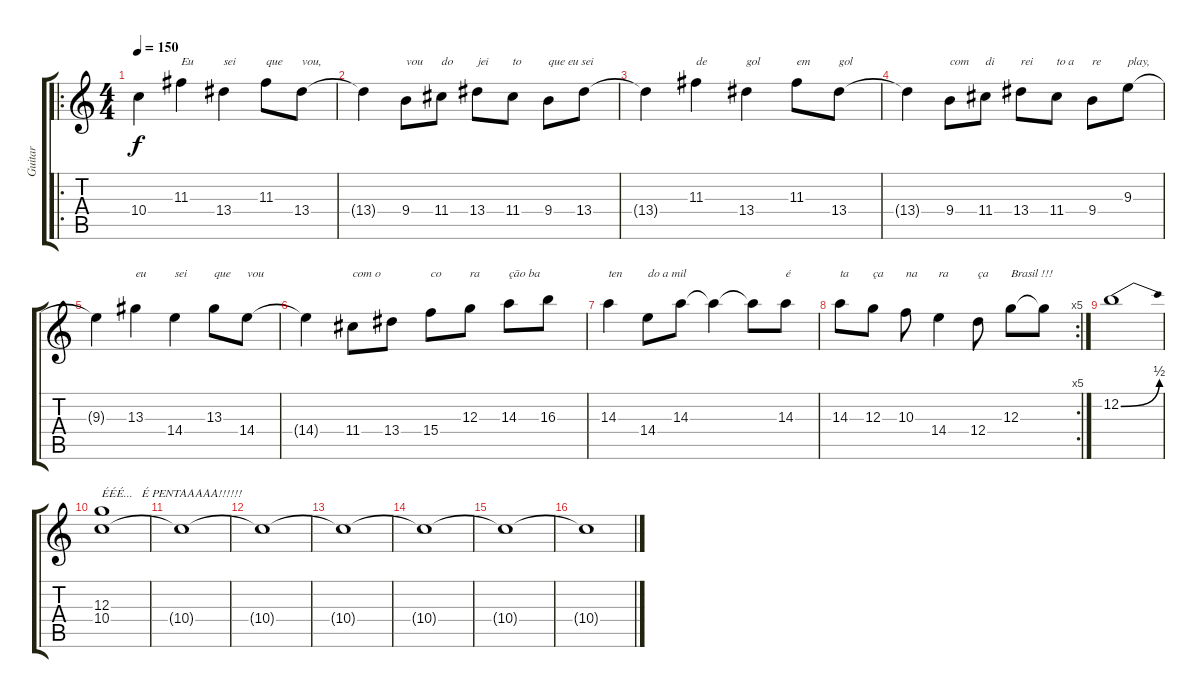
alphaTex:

\track ("Guitar" "Guitar") {instrument distortionguitar}
\staff {score tabs}
\tuning (E4 B3 G3 D3 A2 E2) {hide}
\ro
\ts (4 4)
\tempo 150
\clef g2
\ks c
10.4.4{dy f instrument distortionguitar} 11.3.4{txt "Eu" volume 13} 13.4.4{txt "sei"} 11.3.8{txt "que"} 13.4.8{txt "vou,"} |
13.4{t}.4 9.4.8{txt "vou"} 11.4.8{txt "do"} 13.4.8{txt "jei"} 11.4.8{txt "to"} 9.4.8{txt "que eu sei"} 13.4.8 |
13.4{t}.4 11.3.4{txt "de"} 13.4.4{txt "gol"} 11.3.8{txt "em"} 13.4.8{txt "gol"} |
13.4{t}.4 9.4.8{txt "com"} 11.4.8{txt "di"} 13.4.8{txt "rei"} 11.4.8{txt "to a"} 9.4.8{txt "re"} 9.3.8{txt "play,"} |
9.3{t}.4 13.3.4{txt "eu"} 14.4.4{txt "sei"} 13.3.8{txt "que"} 14.4.8{txt "vou"} |
14.4{t}.4 11.4.8{txt "com o"} 13.4.8 15.4.8{txt "co"} 12.3.8{txt "ra"} 14.3.8{txt "ção ba"} 16.3.8 |
14.3.4{txt "ten"} 14.4.8{txt "do a mil"} 14.3.8 14.3{t}.4 14.3{t}.8 14.3.8{txt "é"} |
\rc 5
14.3.8{txt "ta"} 12.3.8{txt "ça"} 10.3.8{txt "na"} 14.4.4{txt "ra"} 12.4.8{txt "ça"} 12.3.8{txt "Brasil !!!"} 12.3{t}.8 |
12.2{be (bend 0 0 60 2)}.1 |
(12.3 10.4).1{txt "ÉÉÉ...   É PENTAAAAA!!!!!!" volume 16 instrument applause} |
10.4{t}.1 |
10.4{t}.1 |
10.4{t}.1 |
10.4{t}.1{volume 0} |
10.4{t}.1 |
10.4{t}.1
